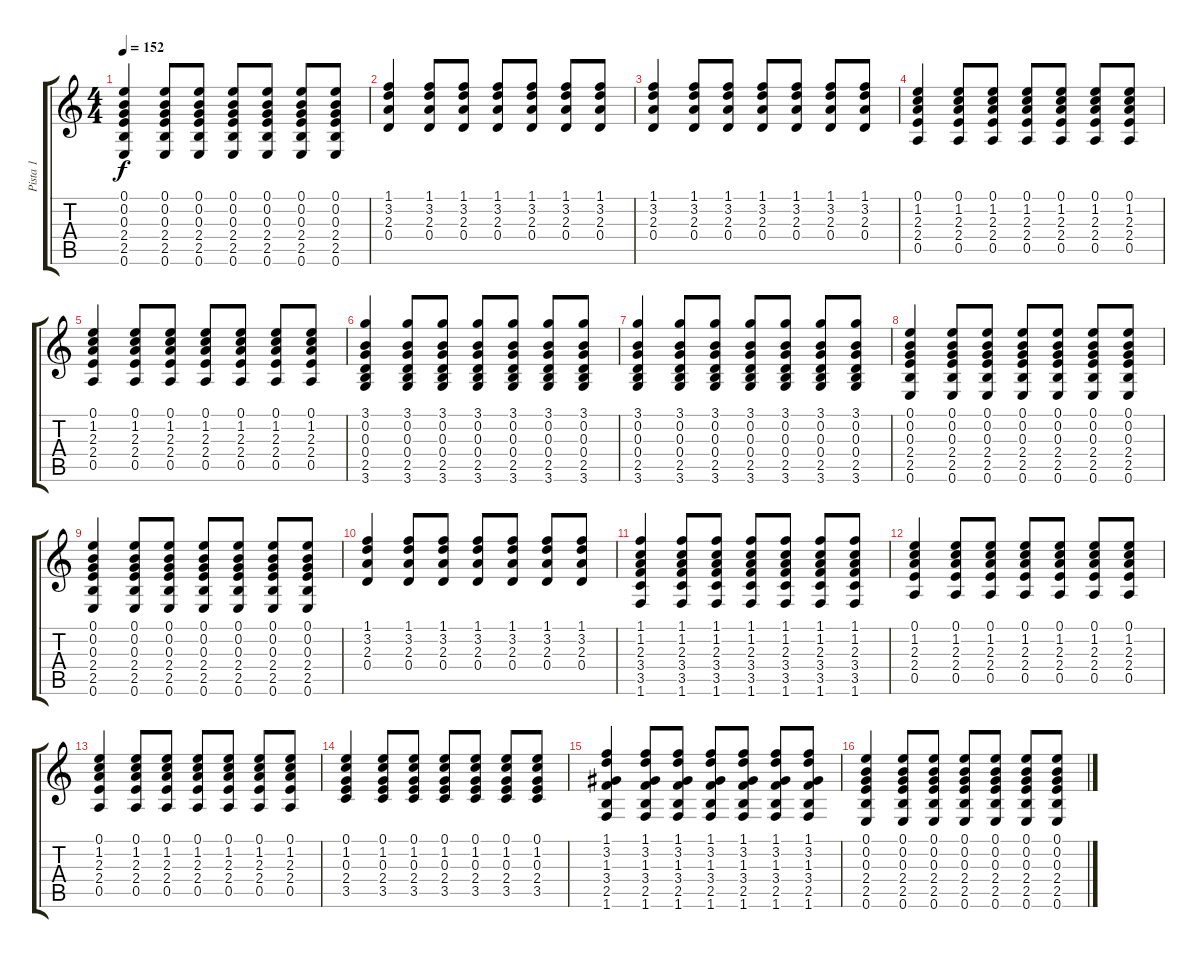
\track ("Pista 1" "Pista 1") {instrument acousticguitarsteel}
\staff {score tabs}
\tuning (E4 B3 G3 D3 A2 E2) {hide}
\ts (4 4)
\tempo 152
\clef g2
\ks c
(0.1 0.2 0.3 2.4 2.5 0.6).4{dy f} (0.1 0.2 0.3 2.4 2.5 0.6).8 (0.1 0.2 0.3 2.4 2.5 0.6).8 (0.1 0.2 0.3 2.4 2.5 0.6).8 (0.1 0.2 0.3 2.4 2.5 0.6).8 (0.1 0.2 0.3 2.4 2.5 0.6).8 (0.1 0.2 0.3 2.4 2.5 0.6).8 |
(1.1 3.2 2.3 0.4).4 (1.1 3.2 2.3 0.4).8 (1.1 3.2 2.3 0.4).8 (1.1 3.2 2.3 0.4).8 (1.1 3.2 2.3 0.4).8 (1.1 3.2 2.3 0.4).8 (1.1 3.2 2.3 0.4).8 |
(1.1 3.2 2.3 0.4).4 (1.1 3.2 2.3 0.4).8 (1.1 3.2 2.3 0.4).8 (1.1 3.2 2.3 0.4).8 (1.1 3.2 2.3 0.4).8 (1.1 3.2 2.3 0.4).8 (1.1 3.2 2.3 0.4).8 |
(0.1 1.2 2.3 2.4 0.5).4 (0.1 1.2 2.3 2.4 0.5).8 (0.1 1.2 2.3 2.4 0.5).8 (0.1 1.2 2.3 2.4 0.5).8 (0.1 1.2 2.3 2.4 0.5).8 (0.1 1.2 2.3 2.4 0.5).8 (0.1 1.2 2.3 2.4 0.5).8 |
(0.1 1.2 2.3 2.4 0.5).4 (0.1 1.2 2.3 2.4 0.5).8 (0.1 1.2 2.3 2.4 0.5).8 (0.1 1.2 2.3 2.4 0.5).8 (0.1 1.2 2.3 2.4 0.5).8 (0.1 1.2 2.3 2.4 0.5).8 (0.1 1.2 2.3 2.4 0.5).8 |
(3.1 0.2 0.3 0.4 2.5 3.6).4 (3.1 0.2 0.3 0.4 2.5 3.6).8 (3.1 0.2 0.3 0.4 2.5 3.6).8 (3.1 0.2 0.3 0.4 2.5 3.6).8 (3.1 0.2 0.3 0.4 2.5 3.6).8 (3.1 0.2 0.3 0.4 2.5 3.6).8 (3.1 0.2 0.3 0.4 2.5 3.6).8 |
(3.1 0.2 0.3 0.4 2.5 3.6).4 (3.1 0.2 0.3 0.4 2.5 3.6).8 (3.1 0.2 0.3 0.4 2.5 3.6).8 (3.1 0.2 0.3 0.4 2.5 3.6).8 (3.1 0.2 0.3 0.4 2.5 3.6).8 (3.1 0.2 0.3 0.4 2.5 3.6).8 (3.1 0.2 0.3 0.4 2.5 3.6).8 |
(0.1 0.2 0.3 2.4 2.5 0.6).4 (0.1 0.2 0.3 2.4 2.5 0.6).8 (0.1 0.2 0.3 2.4 2.5 0.6).8 (0.1 0.2 0.3 2.4 2.5 0.6).8 (0.1 0.2 0.3 2.4 2.5 0.6).8 (0.1 0.2 0.3 2.4 2.5 0.6).8 (0.1 0.2 0.3 2.4 2.5 0.6).8 |
(0.1 0.2 0.3 2.4 2.5 0.6).4 (0.1 0.2 0.3 2.4 2.5 0.6).8 (0.1 0.2 0.3 2.4 2.5 0.6).8 (0.1 0.2 0.3 2.4 2.5 0.6).8 (0.1 0.2 0.3 2.4 2.5 0.6).8 (0.1 0.2 0.3 2.4 2.5 0.6).8 (0.1 0.2 0.3 2.4 2.5 0.6).8 |
(1.1 3.2 2.3 0.4).4 (1.1 3.2 2.3 0.4).8 (1.1 3.2 2.3 0.4).8 (1.1 3.2 2.3 0.4).8 (1.1 3.2 2.3 0.4).8 (1.1 3.2 2.3 0.4).8 (1.1 3.2 2.3 0.4).8 |
(1.1 1.2 2.3 3.4 3.5 1.6).4 (1.1 1.2 2.3 3.4 3.5 1.6).8 (1.1 1.2 2.3 3.4 3.5 1.6).8 (1.1 1.2 2.3 3.4 3.5 1.6).8 (1.1 1.2 2.3 3.4 3.5 1.6).8 (1.1 1.2 2.3 3.4 3.5 1.6).8 (1.1 1.2 2.3 3.4 3.5 1.6).8 |
(0.1 1.2 2.3 2.4 0.5).4 (0.1 1.2 2.3 2.4 0.5).8 (0.1 1.2 2.3 2.4 0.5).8 (0.1 1.2 2.3 2.4 0.5).8 (0.1 1.2 2.3 2.4 0.5).8 (0.1 1.2 2.3 2.4 0.5).8 (0.1 1.2 2.3 2.4 0.5).8 |
(0.1 1.2 2.3 2.4 0.5).4 (0.1 1.2 2.3 2.4 0.5).8 (0.1 1.2 2.3 2.4 0.5).8 (0.1 1.2 2.3 2.4 0.5).8 (0.1 1.2 2.3 2.4 0.5).8 (0.1 1.2 2.3 2.4 0.5).8 (0.1 1.2 2.3 2.4 0.5).8 |
(0.1 1.2 0.3 2.4 3.5).4 (0.1 1.2 0.3 2.4 3.5).8 (0.1 1.2 0.3 2.4 3.5).8 (0.1 1.2 0.3 2.4 3.5).8 (0.1 1.2 0.3 2.4 3.5).8 (0.1 1.2 0.3 2.4 3.5).8 (0.1 1.2 0.3 2.4 3.5).8 |
(1.1 3.2 1.3 3.4 2.5 1.6).4 (1.1 3.2 1.3 3.4 2.5 1.6).8 (1.1 3.2 1.3 3.4 2.5 1.6).8 (1.1 3.2 1.3 3.4 2.5 1.6).8 (1.1 3.2 1.3 3.4 2.5 1.6).8 (1.1 3.2 1.3 3.4 2.5 1.6).8 (1.1 3.2 1.3 3.4 2.5 1.6).8 |
(0.1 0.2 0.3 2.4 2.5 0.6).4 (0.1 0.2 0.3 2.4 2.5 0.6).8 (0.1 0.2 0.3 2.4 2.5 0.6).8 (0.1 0.2 0.3 2.4 2.5 0.6).8 (0.1 0.2 0.3 2.4 2.5 0.6).8 (0.1 0.2 0.3 2.4 2.5 0.6).8 (0.1 0.2 0.3 2.4 2.5 0.6).8
